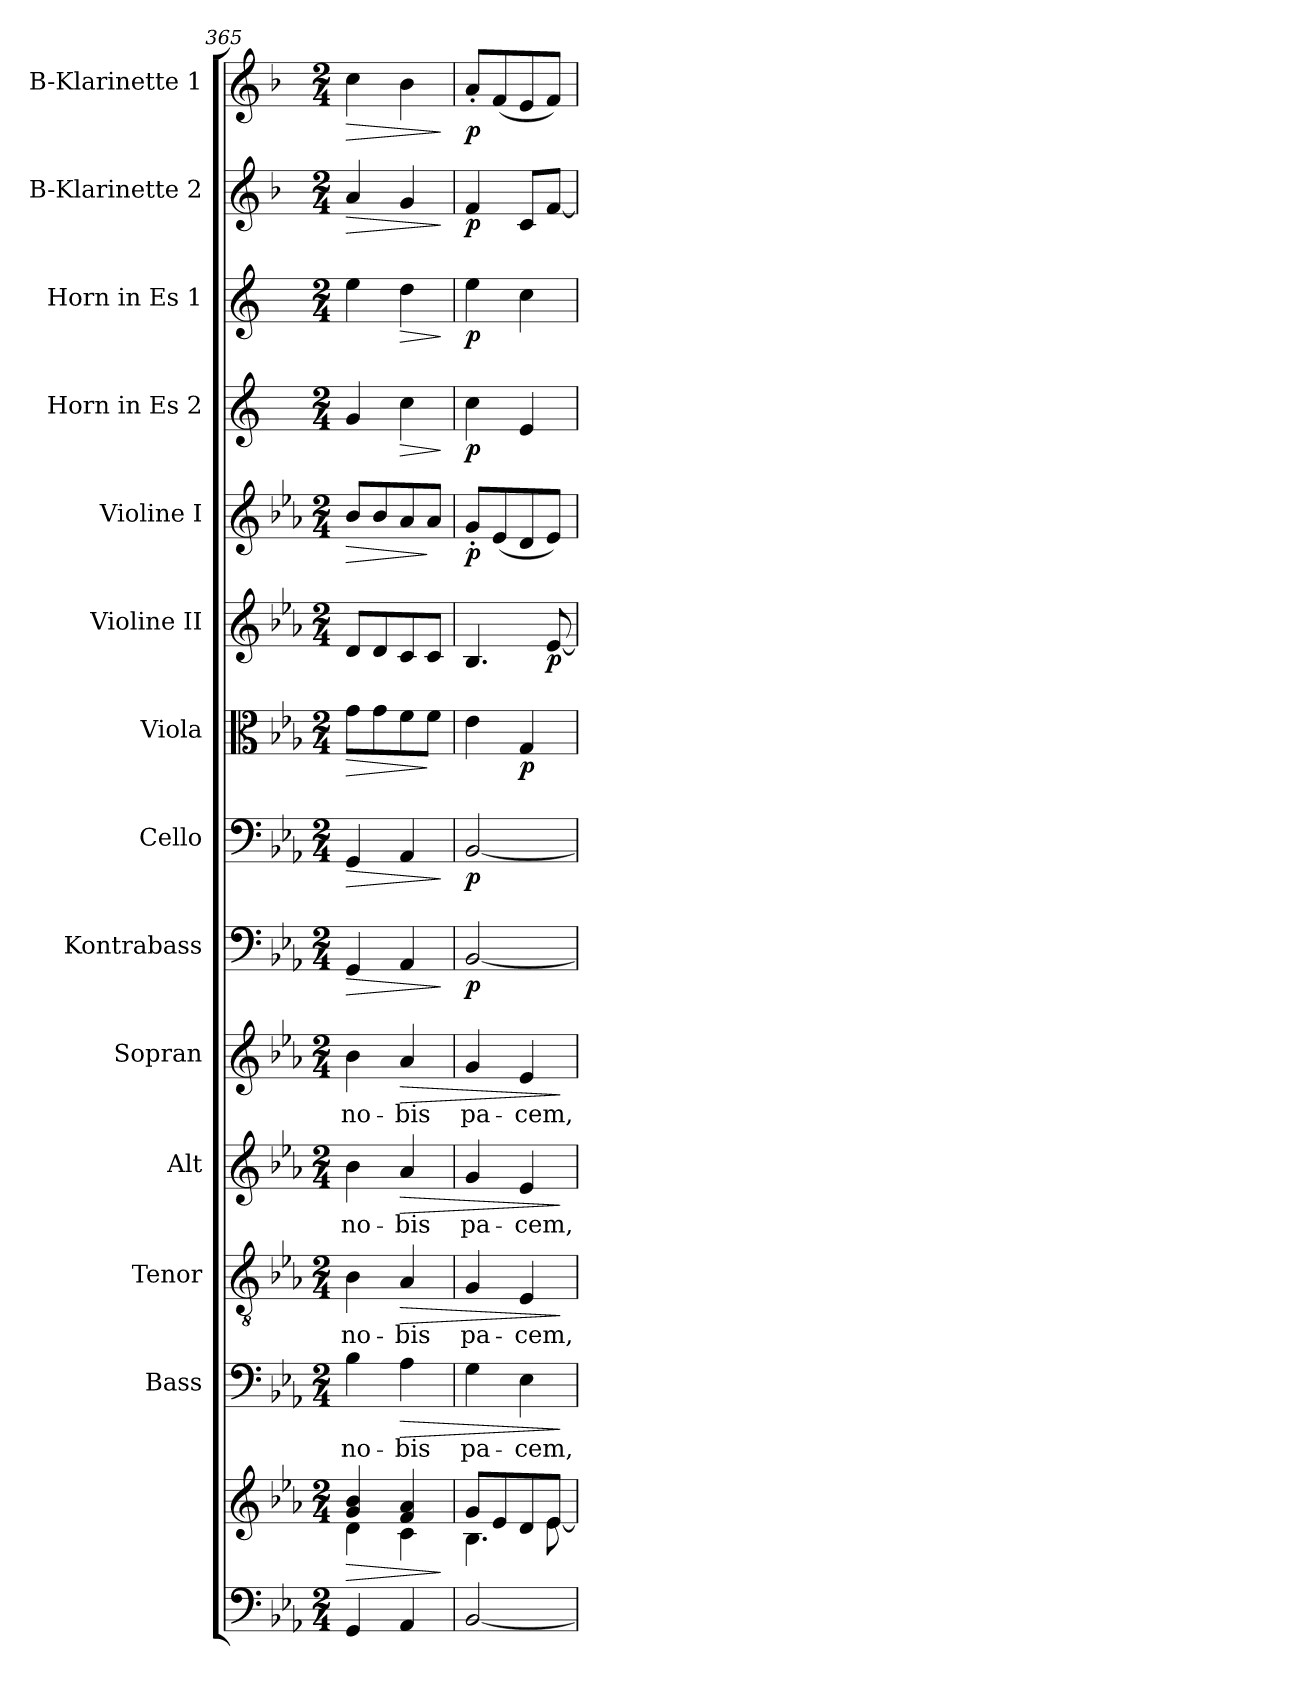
**kern	**kern	**dynam	**kern	**text	**dynam	**kern	**text	**dynam	**kern	**text	**dynam	**kern	**text	**dynam	**kern	**dynam	**kern	**dynam	**kern	**dynam	**kern	**dynam	**kern	**dynam	**kern	**dynam	**kern	**dynam	**kern	**dynam	**kern	**dynam
*part14	*part14	*part14	*part13	*part13	*part13	*part12	*part12	*part12	*part11	*part11	*part11	*part10	*part10	*part10	*part9	*part9	*part8	*part8	*part7	*part7	*part6	*part6	*part5	*part5	*part4	*part4	*part3	*part3	*part2	*part2	*part1	*part1
*staff15	*staff14	*staff14/15	*staff13	*staff13	*staff13	*staff12	*staff12	*staff12	*staff11	*staff11	*staff11	*staff10	*staff10	*staff10	*staff9	*staff9	*staff8	*staff8	*staff7	*staff7	*staff6	*staff6	*staff5	*staff5	*staff4	*staff4	*staff3	*staff3	*staff2	*staff2	*staff1	*staff1
*	*	*	*I"Bass	*	*	*I"Tenor	*	*	*I"Alt	*	*	*I"Sopran	*	*	*I"Kontrabass	*	*I"Cello	*	*I"Viola	*	*I"Violine II	*	*I"Violine I	*	*I"Horn in Es 2	*	*I"Horn in Es 1	*	*I"B-Klarinette 2	*	*I"B-Klarinette 1	*
*	*	*	*I'B.	*	*	*I'T.	*	*	*I'A.	*	*	*I'S.	*	*	*I'Kb.	*	*	*	*I'Vla.	*	*I'Vl. II	*	*I'Vl. I	*	*I'Hrn. 2	*	*I'Hrn. 1	*	*I'Kl. 2	*	*I'Kl. 1	*
*clefF4	*clefG2	*	*clefF4	*	*	*clefGv2	*	*	*clefG2	*	*	*clefG2	*	*	*clefF4	*	*clefF4	*	*clefC3	*	*clefG2	*	*clefG2	*	*clefG2	*	*clefG2	*	*clefG2	*	*clefG2	*
*	*	*	*	*	*	*	*	*	*	*	*	*	*	*	*ITrd7c12	*	*	*	*	*	*	*	*	*	*ITrd5c9	*	*ITrd5c9	*	*ITrd1c2	*	*ITrd1c2	*
*k[b-e-a-]	*k[b-e-a-]	*	*k[b-e-a-]	*	*	*k[b-e-a-]	*	*	*k[b-e-a-]	*	*	*k[b-e-a-]	*	*	*k[b-e-a-]	*	*k[b-e-a-]	*	*k[b-e-a-]	*	*k[b-e-a-]	*	*k[b-e-a-]	*	*k[b-e-a-]	*	*k[b-e-a-]	*	*k[b-e-a-]	*	*k[b-e-a-]	*
*E-:	*E-:	*	*E-:	*	*	*E-:	*	*	*E-:	*	*	*E-:	*	*	*E-:	*	*E-:	*	*E-:	*	*E-:	*	*E-:	*	*E-:	*	*E-:	*	*E-:	*	*E-:	*
*M2/4	*M2/4	*	*M2/4	*	*	*M2/4	*	*	*M2/4	*	*	*M2/4	*	*	*M2/4	*	*M2/4	*	*M2/4	*	*M2/4	*	*M2/4	*	*M2/4	*	*M2/4	*	*M2/4	*	*M2/4	*
=365	=365	=365	=365	=365	=365	=365	=365	=365	=365	=365	=365	=365	=365	=365	=365	=365	=365	=365	=365	=365	=365	=365	=365	=365	=365	=365	=365	=365	=365	=365	=365	=365
!	!	!LO:HP:b	!	!LO:LY:b	!	!	!LO:LY:b	!	!	!LO:LY:b	!	!	!LO:LY:b	!	!	!LO:HP:b	!	!LO:HP:b	!	!LO:HP:b	!	!	!	!LO:HP:b	!	!	!	!	!	!LO:HP:b	!	!LO:HP:b
*	*^	*	*	*	*	*	*	*	*	*	*	*	*	*	*	*	*	*	*	*	*	*	*	*	*	*	*	*	*	*	*	*
4GG/	4g/ 4b-/	4d\	>	4B-\	no-	.	4B-\	no-	.	4b-\	no-	.	4b-\	no-	.	4GGG/	>	4GG/	>	8g\L	>	8d/L	.	8b-/L	>	4B-/	.	4g\	.	4g/	>	4b-\	>
.	.	.	.	.	.	.	.	.	.	.	.	.	.	.	.	.	.	.	.	8g\	.	8d/	.	8b-/	.	.	.	.	.	.	.	.	.
!	!	!	!	!	!LO:LY:b	!LO:HP:b	!	!LO:LY:b	!LO:HP:b	!	!LO:LY:b	!LO:HP:b	!	!LO:LY:b	!LO:HP:b	!	!	!	!	!	!	!	!	!	!	!	!LO:HP:b	!	!LO:HP:b	!	!	!	!
4AA-/	4f/ 4a-/	4c\	.	4A-\	-bis	>	4A-/	-bis	>	4a-/	-bis	>	4a-/	-bis	>	4AAA-/	.	4AA-/	.	8f\	.	8c/	.	8a-/	.	4e-\	>	4f\	>	4f/	.	4a-\	.
.	.	.	.	.	.	.	.	.	.	.	.	.	.	.	.	.	.	.	.	8f\J	]	8c/J	.	8a-/J	]	.	.	.	.	.	.	.	.
*	*v	*v	*	*	*	*	*	*	*	*	*	*	*	*	*	*	*	*	*	*	*	*	*	*	*	*	*	*	*	*	*	*	*
.	.	]	.	.	.	.	.	.	.	.	.	.	.	.	.	]	.	]	.	.	.	.	.	.	.	]	.	]	.	]	.	]
=366	=366	=366	=366	=366	=366	=366	=366	=366	=366	=366	=366	=366	=366	=366	=366	=366	=366	=366	=366	=366	=366	=366	=366	=366	=366	=366	=366	=366	=366	=366	=366	=366
*	*^	*	*	*	*	*	*	*	*	*	*	*	*	*	*	*	*	*	*	*	*	*	*	*	*	*	*	*	*	*	*	*
!	!	!	!	!	!LO:LY:b	!	!	!LO:LY:b	!	!	!LO:LY:b	!	!	!LO:LY:b	!	!	!LO:DY:b	!	!LO:DY:b	!	!	!	!	!	!LO:DY:b	!	!LO:DY:b	!	!LO:DY:b	!	!LO:DY:b	!	!LO:DY:b
[2BB-/	8g/L	4.B-\	.	4G\	pa-	.	4G/	pa-	.	4g/	pa-	.	4g/	pa-	.	[2BBB-/	p	[2BB-/	p	4e-\	.	4.B-/	.	8g'</L	p	4e-\	p	4g\	p	4e-/	p	8g'</L	p
.	8e-/	.	.	.	.	.	.	.	.	.	.	.	.	.	.	.	.	.	.	.	.	.	.	(<8e-/	.	.	.	.	.	.	.	(<8e-/	.
!	!	!	!	!	!LO:LY:b	!	!	!LO:LY:b	!	!	!LO:LY:b	!	!	!LO:LY:b	!	!	!	!	!	!	!LO:DY:b	!	!	!	!	!	!	!	!	!	!	!	!
.	8d/	.	.	4E-\	-cem,	.	4E-/	-cem,	.	4e-/	-cem,	.	4e-/	-cem,	.	.	.	.	.	4G/	p	.	.	8d/	.	4G/	.	4e-\	.	8B-/L	.	8d/	.
!	!	!	!	!	!	!	!	!	!	!	!	!	!	!	!	!	!	!	!	!	!	!	!LO:DY:b	!	!	!	!	!	!	!	!	!	!
.	8e-/J	[<8e-\	.	.	.	.	.	.	.	.	.	.	.	.	.	.	.	.	.	.	.	[8e-/	p	8e-/J)	.	.	.	.	.	[8e-/J	.	8e-/J)	.
*	*v	*v	*	*	*	*	*	*	*	*	*	*	*	*	*	*	*	*	*	*	*	*	*	*	*	*	*	*	*	*	*	*	*
.	.	.	.	.	]	.	.	]	.	.	]	.	.	]	.	.	.	.	.	.	.	.	.	.	.	.	.	.	.	.	.	.
=	=	=	=	=	=	=	=	=	=	=	=	=	=	=	=	=	=	=	=	=	=	=	=	=	=	=	=	=	=	=	=	=
*-	*-	*-	*-	*-	*-	*-	*-	*-	*-	*-	*-	*-	*-	*-	*-	*-	*-	*-	*-	*-	*-	*-	*-	*-	*-	*-	*-	*-	*-	*-	*-	*-
